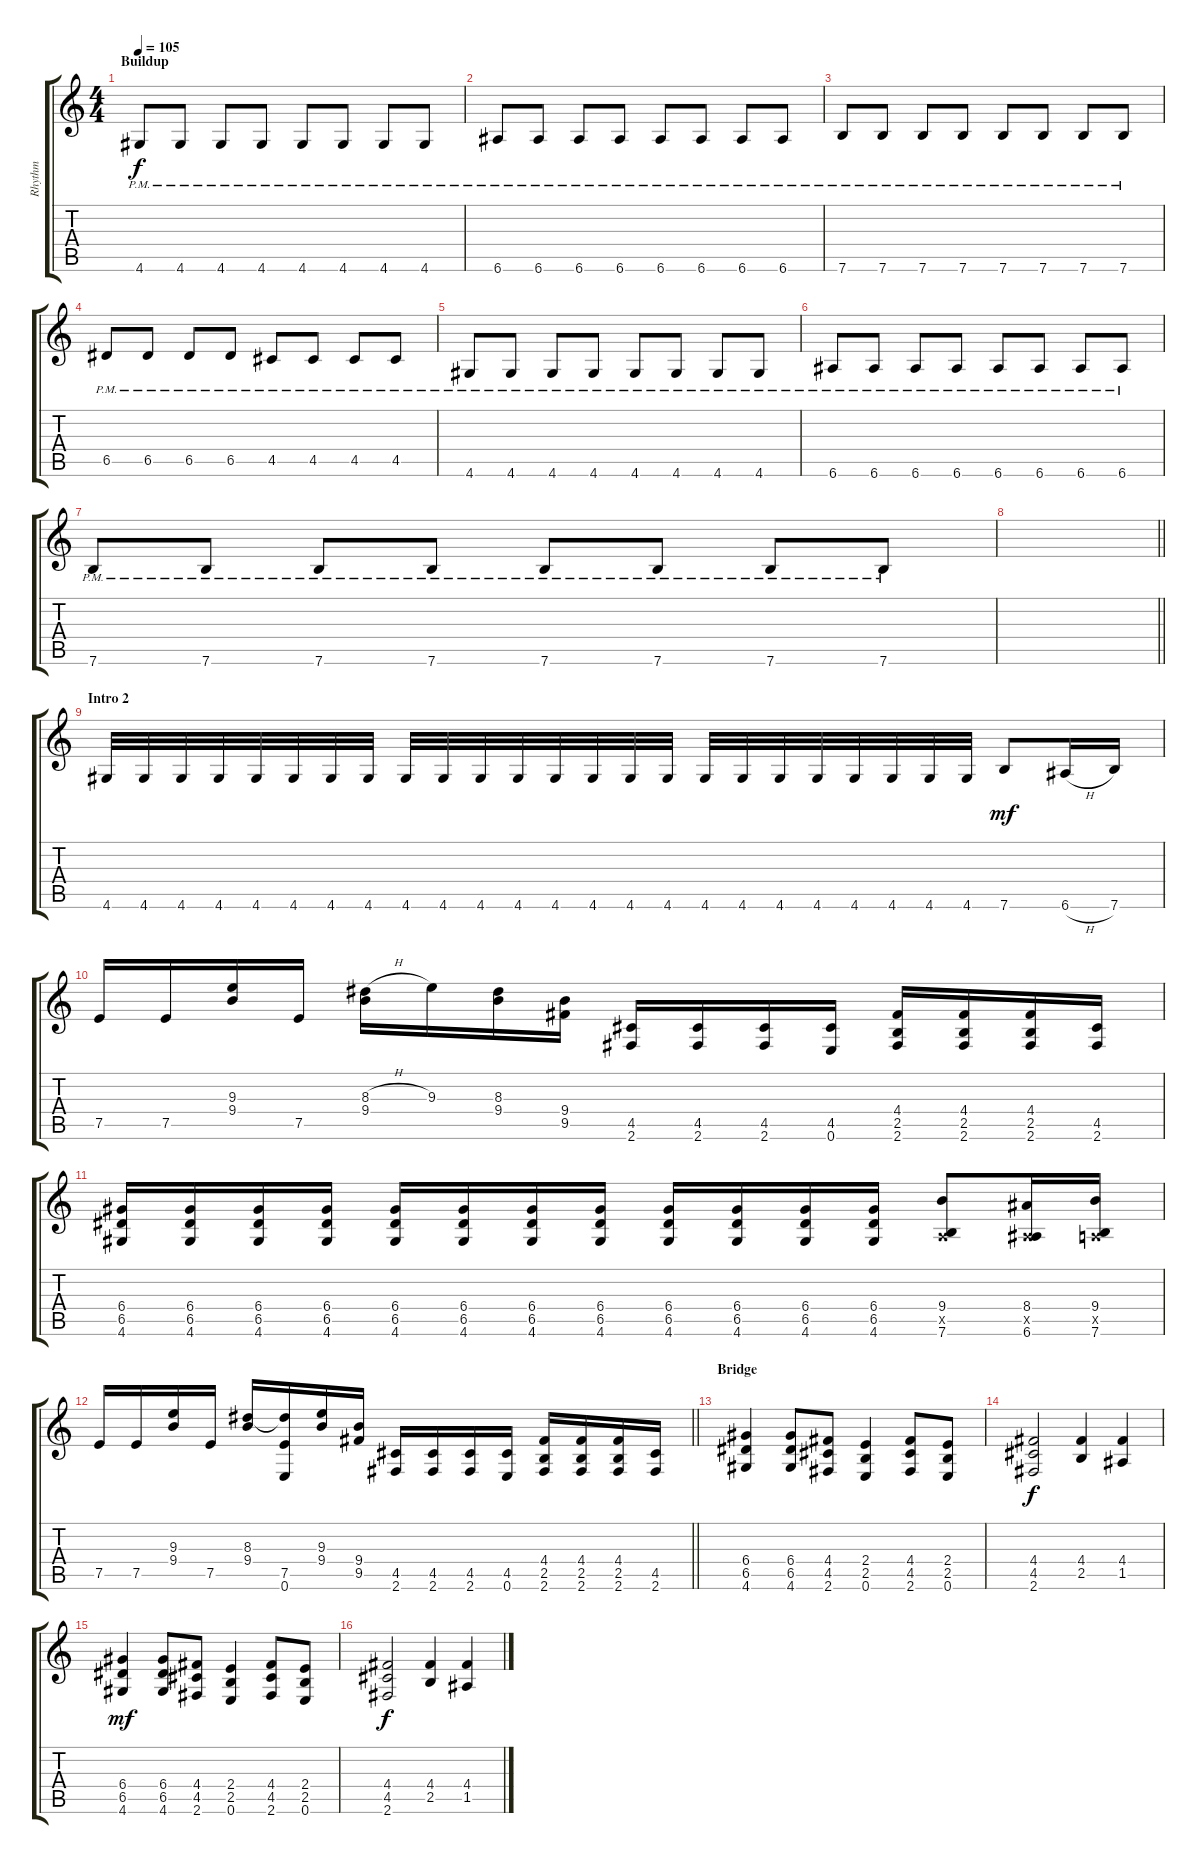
\track ("Rhythm" "Rhythm") {instrument distortionguitar}
\staff {score tabs}
\tuning (E4 B3 G3 D3 A2 E2) {hide}
\ts (4 4)
\section ("" "Buildup")
\tempo 105
\clef g2
\ks c
4.6{pm}.8{dy f} 4.6{pm}.8 4.6{pm}.8 4.6{pm}.8 4.6{pm}.8 4.6{pm}.8 4.6{pm}.8 4.6{pm}.8 |
6.6{pm}.8 6.6{pm}.8 6.6{pm}.8 6.6{pm}.8 6.6{pm}.8 6.6{pm}.8 6.6{pm}.8 6.6{pm}.8 |
7.6{pm}.8 7.6{pm}.8 7.6{pm}.8 7.6{pm}.8 7.6{pm}.8 7.6{pm}.8 7.6{pm}.8 7.6{pm}.8 |
6.5{pm}.8 6.5{pm}.8 6.5{pm}.8 6.5{pm}.8 4.5{pm}.8 4.5{pm}.8 4.5{pm}.8 4.5{pm}.8 |
4.6{pm}.8 4.6{pm}.8 4.6{pm}.8 4.6{pm}.8 4.6{pm}.8 4.6{pm}.8 4.6{pm}.8 4.6{pm}.8 |
6.6{pm}.8 6.6{pm}.8 6.6{pm}.8 6.6{pm}.8 6.6{pm}.8 6.6{pm}.8 6.6{pm}.8 6.6{pm}.8 |
7.6{pm}.8 7.6{pm}.8 7.6{pm}.8 7.6{pm}.8 7.6{pm}.8 7.6{pm}.8 7.6{pm}.8 7.6{pm}.8 |
\barLineRight lightlight
|
\section ("" "Intro 2")
4.6.32{volume 13} 4.6.32 4.6.32 4.6.32 4.6.32 4.6.32 4.6.32 4.6.32 4.6.32 4.6.32 4.6.32 4.6.32 4.6.32 4.6.32 4.6.32 4.6.32 4.6.32 4.6.32 4.6.32 4.6.32 4.6.32 4.6.32 4.6.32 4.6.32 7.6.8{dy mf} 6.6{h}.16 7.6.16 |
7.5.16 7.5.16 (9.3 9.4).16 7.5.16 (8.3{h} 9.4).16 9.3.16 (8.3 9.4).16 (9.4 9.5).16 (4.5 2.6).16 (4.5 2.6).16 (4.5 2.6).16 (4.5 0.6).16 (4.4 2.5 2.6).16 (4.4 2.5 2.6).16 (4.4 2.5 2.6).16 (4.5 2.6).16 |
(6.4 6.5 4.6).16 (6.4 6.5 4.6).16 (6.4 6.5 4.6).16 (6.4 6.5 4.6).16 (6.4 6.5 4.6).16 (6.4 6.5 4.6).16 (6.4 6.5 4.6).16 (6.4 6.5 4.6).16 (6.4 6.5 4.6).16 (6.4 6.5 4.6).16 (6.4 6.5 4.6).16 (6.4 6.5 4.6).16 (9.4 0.5{x} 7.6).8 (8.4 0.5{x} 6.6).16 (9.4 0.5{x} 7.6).16 |
\barLineRight lightlight
7.5.16 7.5.16 (9.3 9.4).16 7.5.16 (8.3 9.4).16 (8.3{t} 7.5 0.6).16 (9.3 9.4).16 (9.4 9.5).16 (4.5 2.6).16 (4.5 2.6).16 (4.5 2.6).16 (4.5 0.6).16 (4.4 2.5 2.6).16 (4.4 2.5 2.6).16 (4.4 2.5 2.6).16 (4.5 2.6).16 |
\section ("" "Bridge")
(6.4 6.5 4.6).4 (6.4 6.5 4.6).8 (4.4 4.5 2.6).8 (2.4 2.5 0.6).4 (4.4 4.5 2.6).8 (2.4 2.5 0.6).8 |
(4.4 4.5 2.6).2{dy f} (4.4 2.5).4 (4.4 1.5).4 |
(6.4 6.5 4.6).4{dy mf} (6.4 6.5 4.6).8 (4.4 4.5 2.6).8 (2.4 2.5 0.6).4 (4.4 4.5 2.6).8 (2.4 2.5 0.6).8 |
(4.4 4.5 2.6).2{dy f} (4.4 2.5).4 (4.4 1.5).4
